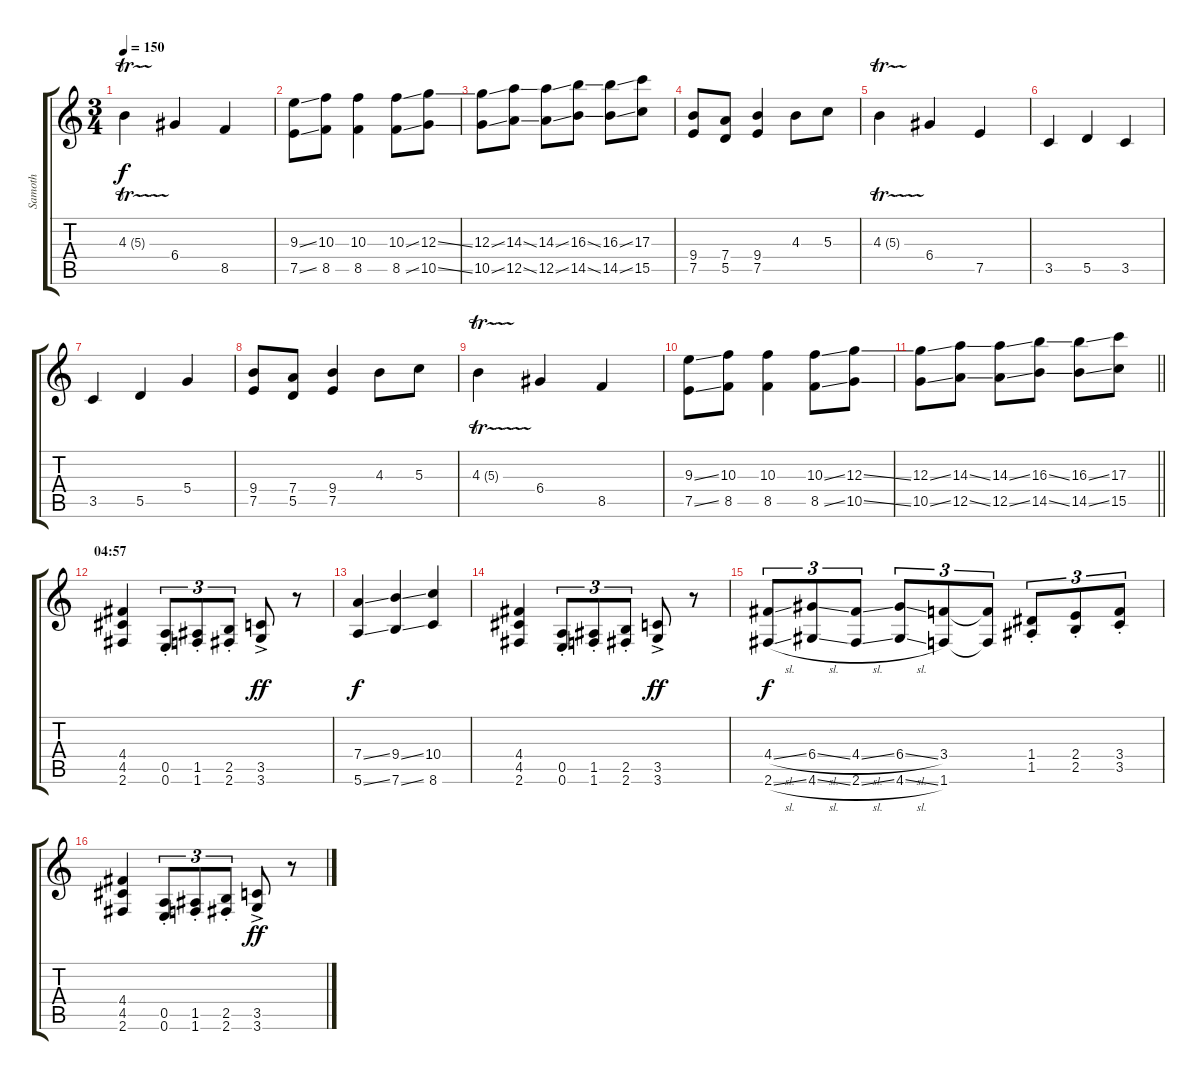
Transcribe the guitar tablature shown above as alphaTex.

\track ("Samoth" "Samoth") {instrument overdrivenguitar}
\staff {score tabs}
\tuning (E4 B3 G3 D3 A2 E2) {hide}
\ts (3 4)
\tempo 150
\clef g2
\ks c
4.3{tr (5 16)}.4{dy f} 6.4.4 8.5.4 |
(9.3{ss} 7.5{ss}).8 (10.3 8.5).8 (10.3 8.5).4 (10.3{ss} 8.5{ss}).8 (12.3{ss} 10.5{ss}).8 |
(12.3{ss} 10.5{ss}).8 (14.3{ss} 12.5{ss}).8 (14.3{ss} 12.5{ss}).8 (16.3{ss} 14.5{ss}).8 (16.3{ss} 14.5{ss}).8 (17.3 15.5).8 |
(9.4 7.5).8 (7.4 5.5).8 (9.4 7.5).4 4.3.8 5.3.8 |
4.3{tr (5 16)}.4 6.4.4 7.5.4 |
3.5.4 5.5.4 3.5.4 |
3.5.4 5.5.4 5.4.4 |
(9.4 7.5).8 (7.4 5.5).8 (9.4 7.5).4 4.3.8 5.3.8 |
4.3{tr (5 16)}.4 6.4.4 8.5.4 |
(9.3{ss} 7.5{ss}).8 (10.3 8.5).8 (10.3 8.5).4 (10.3{ss} 8.5{ss}).8 (12.3{ss} 10.5{ss}).8 |
\barLineRight lightlight
(12.3{ss} 10.5{ss}).8 (14.3{ss} 12.5{ss}).8 (14.3{ss} 12.5{ss}).8 (16.3{ss} 14.5{ss}).8 (16.3{ss} 14.5{ss}).8 (17.3 15.5).8 |
\section ("" "04:57")
(4.4 4.5 2.6).4 (0.5{st} 0.6{st}).8{tu (3 2)} (1.5{st} 1.6{st}).8{tu (3 2)} (2.5{st} 2.6{st}).8{tu (3 2)} (3.5{ac} 3.6{ac}).8{dy ff} r.8 |
(7.4{ss} 5.6{ss}).4{dy f} (9.4{ss} 7.6{ss}).4 (10.4 8.6).4 |
(4.4 4.5 2.6).4 (0.5{st} 0.6{st}).8{tu (3 2)} (1.5{st} 1.6{st}).8{tu (3 2)} (2.5{st} 2.6{st}).8{tu (3 2)} (3.5{ac} 3.6{ac}).8{dy ff} r.8 |
(4.4{sl} 2.6{sl}).8{tu (3 2) dy f} (6.4{sl} 4.6{sl}).8{tu (3 2)} (4.4{sl} 2.6{sl}).8{tu (3 2)} (6.4{sl} 4.6{sl}).8{tu (3 2)} (3.4 1.6).8{tu (3 2)} (3.4{t} 1.6{t}).8{tu (3 2)} (1.4{st} 1.5{st}).8{tu (3 2)} (2.4{st} 2.5{st}).8{tu (3 2)} (3.4{st} 3.5{st}).8{tu (3 2)} |
(4.4 4.5 2.6).4 (0.5{st} 0.6{st}).8{tu (3 2)} (1.5{st} 1.6{st}).8{tu (3 2)} (2.5{st} 2.6{st}).8{tu (3 2)} (3.5{ac} 3.6{ac}).8{dy ff} r.8
